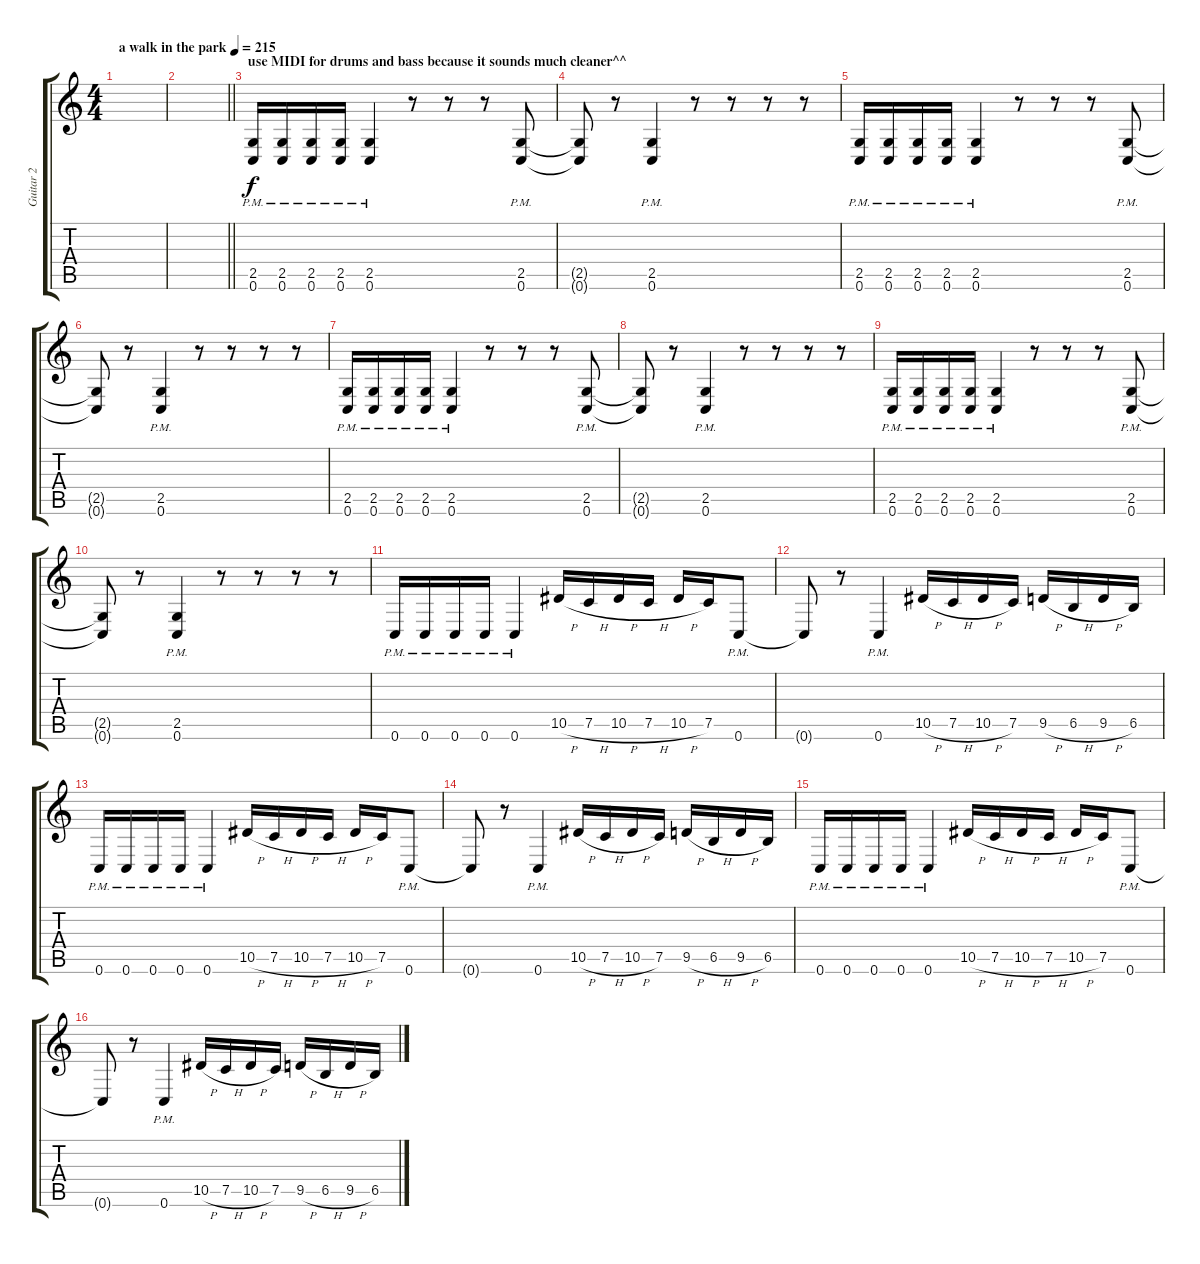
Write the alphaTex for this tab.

\track ("Guitar 2" "Guitar 2") {instrument distortionguitar}
\staff {score tabs}
\tuning (C4 G3 Eb3 Bb2 F2 C2) {hide}
\ts (4 4)
\tempo (215 "a walk in the park")
\clef g2
\ks c
|
\barLineRight lightlight
|
\section ("" "use MIDI for drums and bass because it sounds much cleaner^^")
(2.5{pm} 0.6{pm}).16 (2.5{pm} 0.6{pm}).16 (2.5{pm} 0.6{pm}).16 (2.5{pm} 0.6{pm}).16 (2.5{pm} 0.6{pm}).4 r.8 r.8 r.8 (2.5{pm} 0.6{pm}).8 |
(2.5{t} 0.6{t}).8 r.8 (2.5{pm} 0.6{pm}).4 r.8 r.8 r.8 r.8 |
(2.5{pm} 0.6{pm}).16 (2.5{pm} 0.6{pm}).16 (2.5{pm} 0.6{pm}).16 (2.5{pm} 0.6{pm}).16 (2.5{pm} 0.6{pm}).4 r.8 r.8 r.8 (2.5{pm} 0.6{pm}).8 |
(2.5{t} 0.6{t}).8 r.8 (2.5{pm} 0.6{pm}).4 r.8 r.8 r.8 r.8 |
(2.5{pm} 0.6{pm}).16 (2.5{pm} 0.6{pm}).16 (2.5{pm} 0.6{pm}).16 (2.5{pm} 0.6{pm}).16 (2.5{pm} 0.6{pm}).4 r.8 r.8 r.8 (2.5{pm} 0.6{pm}).8 |
(2.5{t} 0.6{t}).8 r.8 (2.5{pm} 0.6{pm}).4 r.8 r.8 r.8 r.8 |
(2.5{pm} 0.6{pm}).16 (2.5{pm} 0.6{pm}).16 (2.5{pm} 0.6{pm}).16 (2.5{pm} 0.6{pm}).16 (2.5{pm} 0.6{pm}).4 r.8 r.8 r.8 (2.5{pm} 0.6{pm}).8 |
(2.5{t} 0.6{t}).8 r.8 (2.5{pm} 0.6{pm}).4 r.8 r.8 r.8 r.8 |
0.6{pm}.16 0.6{pm}.16 0.6{pm}.16 0.6{pm}.16 0.6{pm}.4 10.5{h}.16 7.5{h}.16 10.5{h}.16 7.5{h}.16 10.5{h}.16 7.5.16 0.6{pm}.8 |
0.6{t}.8 r.8 0.6{pm}.4 10.5{h}.16 7.5{h}.16 10.5{h}.16 7.5.16 9.5{h}.16 6.5{h}.16 9.5{h}.16 6.5.16 |
0.6{pm}.16 0.6{pm}.16 0.6{pm}.16 0.6{pm}.16 0.6{pm}.4 10.5{h}.16 7.5{h}.16 10.5{h}.16 7.5{h}.16 10.5{h}.16 7.5.16 0.6{pm}.8 |
0.6{t}.8 r.8 0.6{pm}.4 10.5{h}.16 7.5{h}.16 10.5{h}.16 7.5.16 9.5{h}.16 6.5{h}.16 9.5{h}.16 6.5.16 |
0.6{pm}.16 0.6{pm}.16 0.6{pm}.16 0.6{pm}.16 0.6{pm}.4 10.5{h}.16 7.5{h}.16 10.5{h}.16 7.5{h}.16 10.5{h}.16 7.5.16 0.6{pm}.8 |
0.6{t}.8 r.8 0.6{pm}.4 10.5{h}.16 7.5{h}.16 10.5{h}.16 7.5.16 9.5{h}.16 6.5{h}.16 9.5{h}.16 6.5.16
